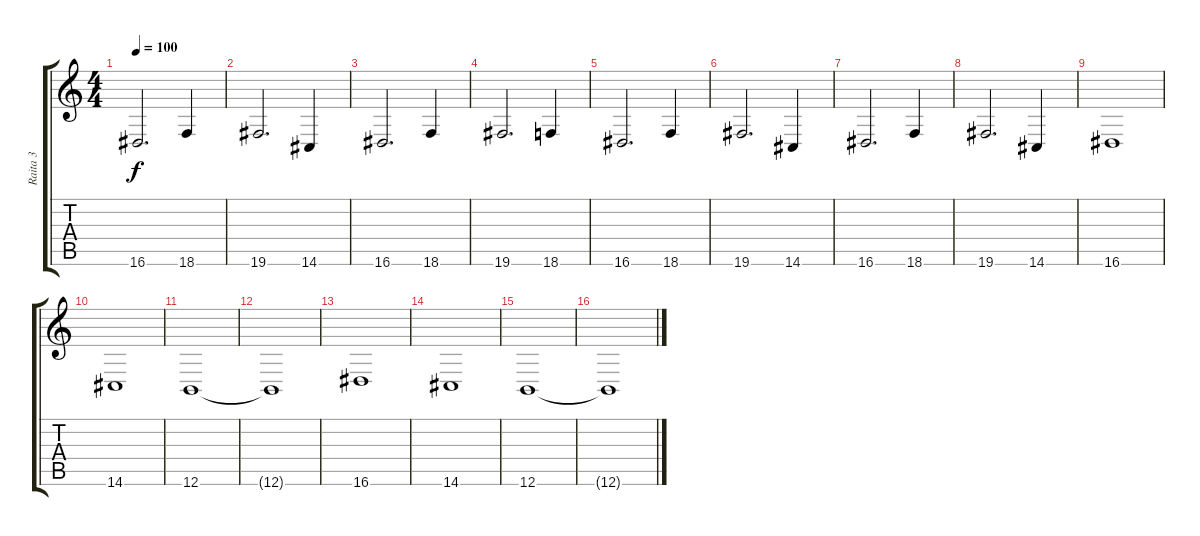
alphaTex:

\track ("Raita 3" "Raita 3") {instrument stringensemble1}
\staff {score tabs}
\tuning (C4 G3 Eb3 Bb2 F2 B1) {hide}
\ts (4 4)
\tempo 100
\clef g2
\ks c
16.6.2{d dy f} 18.6.4 |
19.6.2{d} 14.6.4 |
16.6.2{d} 18.6.4 |
19.6.2{d} 18.6.4 |
16.6.2{d} 18.6.4 |
19.6.2{d} 14.6.4 |
16.6.2{d} 18.6.4 |
19.6.2{d} 14.6.4 |
16.6.1 |
14.6.1 |
12.6.1 |
12.6{t}.1 |
16.6.1 |
14.6.1 |
12.6.1 |
12.6{t}.1
